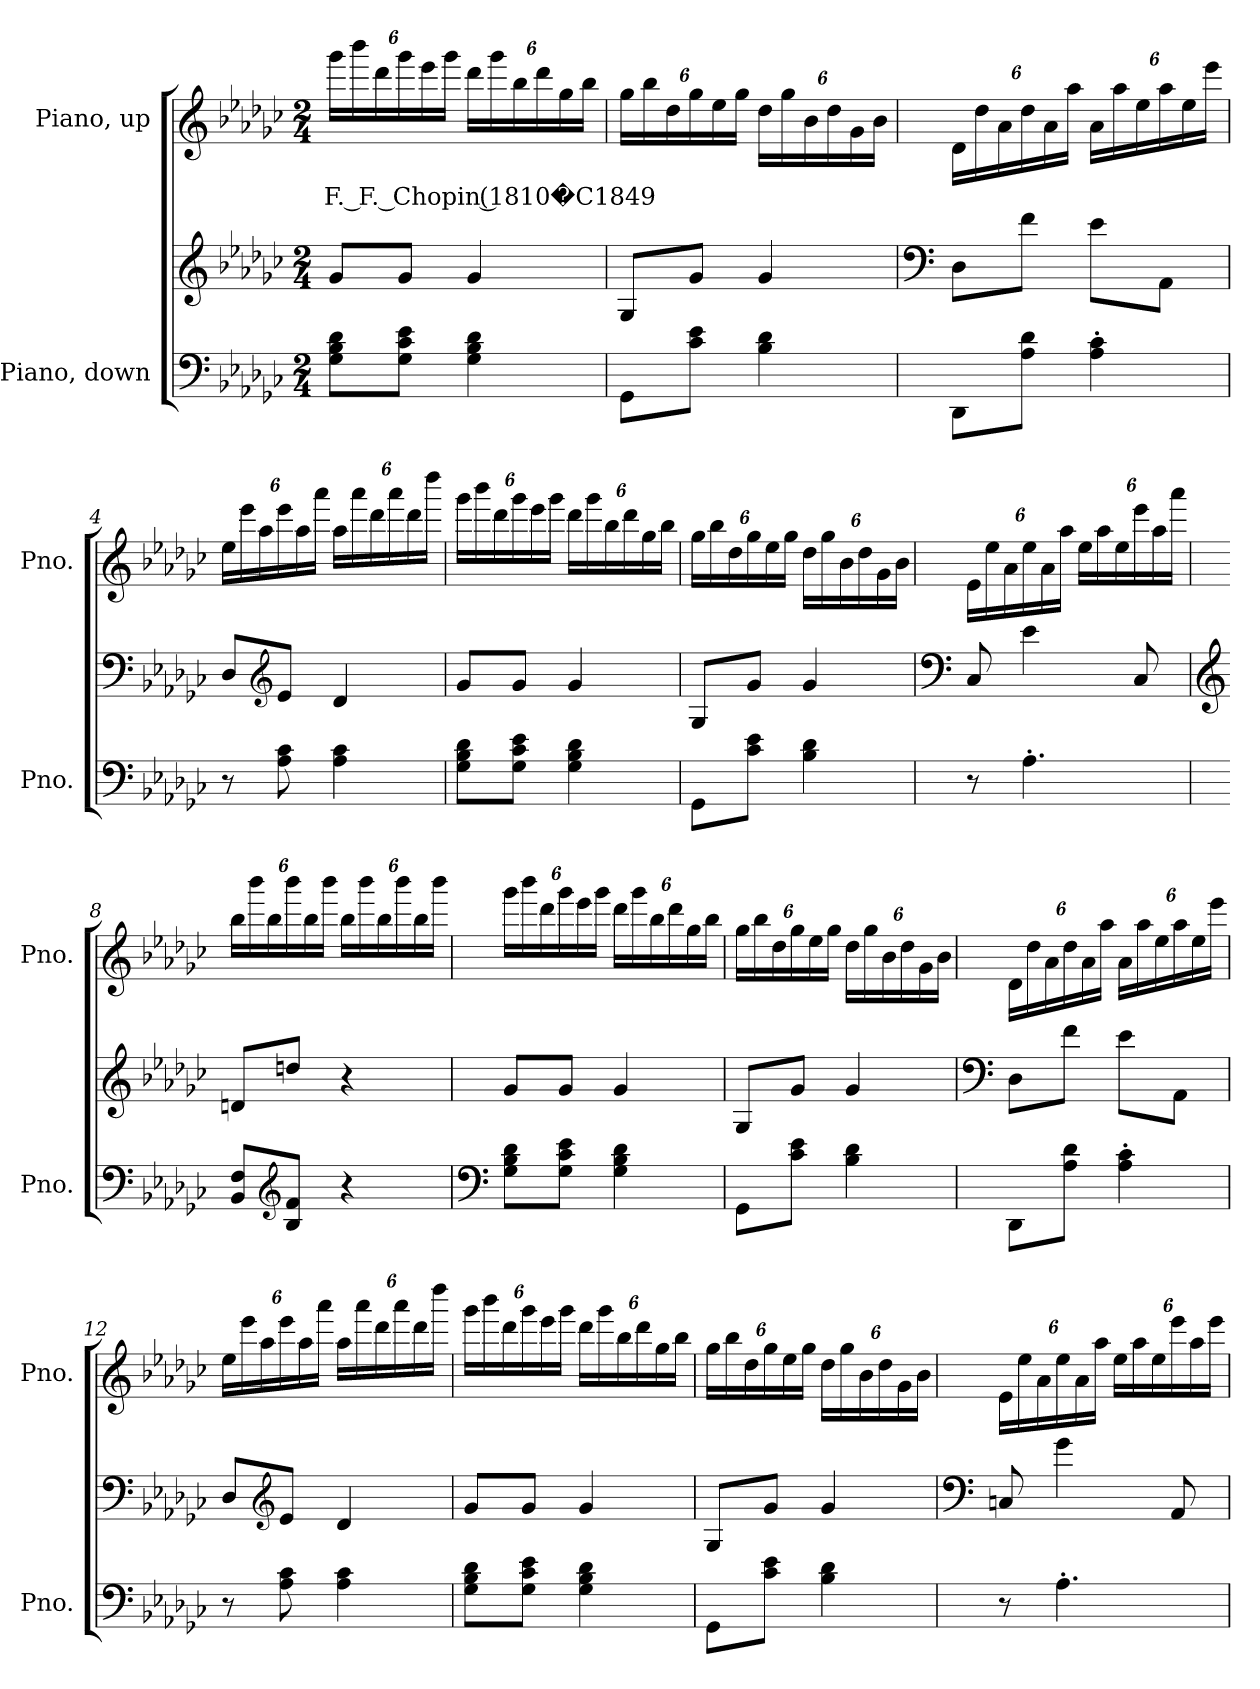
**kern	**kern	**kern	**text
*part2	*part2	*part1	*part1
*staff3	*staff2	*staff1	*staff1
*I"Piano, down	*	*I"Piano, up	*
*I'Pno.	*	*I'Pno.	*
*clefF4	*clefG2	*clefG2	*
*k[b-e-a-d-g-c-]	*k[b-e-a-d-g-c-]	*k[b-e-a-d-g-c-]	*
*M2/4	*M2/4	*M2/4	*
*MM116	*MM116	*MM116	*
*	*	*Xbrackettup	*
=1	=1	=1	=1
!	!	!	!LO:LY:b
8G-\ 8B-\ 8d-\L	8g-/L	24ggg-\LL	F. F. Chopin (1810�C1849
.	.	24bbb-\	.
.	.	24ddd-\	.
8G-\ 8c-\ 8e-\J	8g-/J	24ggg-\	.
.	.	24eee-\	.
.	.	24ggg-\JJ	.
4G-\ 4B-\ 4d-\	4g-/	24ddd-\LL	.
.	.	24ggg-\	.
.	.	24bb-\	.
.	.	24ddd-\	.
.	.	24gg-\	.
.	.	24bb-\JJ	.
!!LO:LB:g=z
=2	=2	=2	=2
8GG-\L	8G-/L	24gg-\LL	.
.	.	24bb-\	.
.	.	24dd-\	.
8c-\ 8e-\J	8g-/J	24gg-\	.
.	.	24ee-\	.
.	.	24gg-\JJ	.
4B-\ 4d-\	4g-/	24dd-\LL	.
.	.	24gg-\	.
.	.	24b-\	.
.	.	24dd-\	.
.	.	24g-\	.
.	.	24b-\JJ	.
=3	=3	=3	=3
*	*clefF4	*	*
8DD-\L	8D-\L	24d-\LL	.
.	.	24dd-\	.
.	.	24a-\	.
8A-\ 8d-\J	8f\J	24dd-\	.
.	.	24a-\	.
.	.	24aa-\JJ	.
4A-\' 4c-\'	8e-\L	24a-\LL	.
.	.	24aa-\	.
.	.	24ee-\	.
.	8AA-\J	24aa-\	.
.	.	24ee-\	.
.	.	24eee-\JJ	.
!!LO:LB:g=z
=4	=4	=4	=4
8r	8D-/L	24ee-\LL	.
.	.	24eee-\	.
.	.	24aa-\	.
*	*clefG2	*	*
8A-\ 8c-\	8e-/J	24eee-\	.
.	.	24aa-\	.
.	.	24aaa-\JJ	.
4A-\ 4c-\	4d-/	24aa-\LL	.
.	.	24aaa-\	.
.	.	24ddd-\	.
.	.	24aaa-\	.
.	.	24ddd-\	.
.	.	24dddd-\JJ	.
=5	=5	=5	=5
8G-\ 8B-\ 8d-\L	8g-/L	24ggg-\LL	.
.	.	24bbb-\	.
.	.	24ddd-\	.
8G-\ 8c-\ 8e-\J	8g-/J	24ggg-\	.
.	.	24eee-\	.
.	.	24ggg-\JJ	.
4G-\ 4B-\ 4d-\	4g-/	24ddd-\LL	.
.	.	24ggg-\	.
.	.	24bb-\	.
.	.	24ddd-\	.
.	.	24gg-\	.
.	.	24bb-\JJ	.
!!LO:LB:g=z
=6	=6	=6	=6
8GG-\L	8G-/L	24gg-\LL	.
.	.	24bb-\	.
.	.	24dd-\	.
8c-\ 8e-\J	8g-/J	24gg-\	.
.	.	24ee-\	.
.	.	24gg-\JJ	.
4B-\ 4d-\	4g-/	24dd-\LL	.
.	.	24gg-\	.
.	.	24b-\	.
.	.	24dd-\	.
.	.	24g-\	.
.	.	24b-\JJ	.
=7	=7	=7	=7
*	*clefF4	*	*
8r	8C-/	24e-\LL	.
.	.	24ee-\	.
.	.	24a-\	.
4.A-'\	4e-\	24ee-\	.
.	.	24a-\	.
.	.	24aa-\JJ	.
.	.	24ee-\LL	.
.	.	24aa-\	.
.	.	24ee-\	.
.	8C-/	24eee-\	.
.	.	24aa-\	.
.	.	24aaa-\JJ	.
!!LO:PB:g=z
=8	=8	=8	=8
*	*clefG2	*	*
8BB-/ 8F/L	8dn/L	24bb-\LL	.
.	.	24bbb-\	.
.	.	24bb-\	.
*clefG2	*	*	*
8B-/ 8f/J	8ddn/J	24bbb-\	.
.	.	24bb-\	.
.	.	24bbb-\JJ	.
4r	4r	24bb-\LL	.
.	.	24bbb-\	.
.	.	24bb-\	.
.	.	24bbb-\	.
.	.	24bb-\	.
.	.	24bbb-\JJ	.
=9	=9	=9	=9
*clefF4	*	*	*
8G-\ 8B-\ 8d-\L	8g-/L	24ggg-\LL	.
.	.	24bbb-\	.
.	.	24ddd-\	.
8G-\ 8c-\ 8e-\J	8g-/J	24ggg-\	.
.	.	24eee-\	.
.	.	24ggg-\JJ	.
4G-\ 4B-\ 4d-\	4g-/	24ddd-\LL	.
.	.	24ggg-\	.
.	.	24bb-\	.
.	.	24ddd-\	.
.	.	24gg-\	.
.	.	24bb-\JJ	.
!!LO:LB:g=z
=10	=10	=10	=10
8GG-\L	8G-/L	24gg-\LL	.
.	.	24bb-\	.
.	.	24dd-\	.
8c-\ 8e-\J	8g-/J	24gg-\	.
.	.	24ee-\	.
.	.	24gg-\JJ	.
4B-\ 4d-\	4g-/	24dd-\LL	.
.	.	24gg-\	.
.	.	24b-\	.
.	.	24dd-\	.
.	.	24g-\	.
.	.	24b-\JJ	.
=11	=11	=11	=11
*	*clefF4	*	*
8DD-\L	8D-\L	24d-\LL	.
.	.	24dd-\	.
.	.	24a-\	.
8A-\ 8d-\J	8f\J	24dd-\	.
.	.	24a-\	.
.	.	24aa-\JJ	.
4A-\' 4c-\'	8e-\L	24a-\LL	.
.	.	24aa-\	.
.	.	24ee-\	.
.	8AA-\J	24aa-\	.
.	.	24ee-\	.
.	.	24eee-\JJ	.
!!LO:LB:g=z
=12	=12	=12	=12
8r	8D-/L	24ee-\LL	.
.	.	24eee-\	.
.	.	24aa-\	.
*	*clefG2	*	*
8A-\ 8c-\	8e-/J	24eee-\	.
.	.	24aa-\	.
.	.	24aaa-\JJ	.
4A-\ 4c-\	4d-/	24aa-\LL	.
.	.	24aaa-\	.
.	.	24ddd-\	.
.	.	24aaa-\	.
.	.	24ddd-\	.
.	.	24dddd-\JJ	.
=13	=13	=13	=13
8G-\ 8B-\ 8d-\L	8g-/L	24ggg-\LL	.
.	.	24bbb-\	.
.	.	24ddd-\	.
8G-\ 8c-\ 8e-\J	8g-/J	24ggg-\	.
.	.	24eee-\	.
.	.	24ggg-\JJ	.
4G-\ 4B-\ 4d-\	4g-/	24ddd-\LL	.
.	.	24ggg-\	.
.	.	24bb-\	.
.	.	24ddd-\	.
.	.	24gg-\	.
.	.	24bb-\JJ	.
!!LO:LB:g=z
=14	=14	=14	=14
8GG-\L	8G-/L	24gg-\LL	.
.	.	24bb-\	.
.	.	24dd-\	.
8c-\ 8e-\J	8g-/J	24gg-\	.
.	.	24ee-\	.
.	.	24gg-\JJ	.
4B-\ 4d-\	4g-/	24dd-\LL	.
.	.	24gg-\	.
.	.	24b-\	.
.	.	24dd-\	.
.	.	24g-\	.
.	.	24b-\JJ	.
=15	=15	=15	=15
*	*clefF4	*	*
8r	8Cn/	24e-\LL	.
.	.	24ee-\	.
.	.	24a-\	.
4.A-'\	4g-\	24ee-\	.
.	.	24a-\	.
.	.	24aa-\JJ	.
.	.	24ee-\LL	.
.	.	24aa-\	.
.	.	24ee-\	.
.	8AA-/	24eee-\	.
.	.	24aa-\	.
.	.	24eee-\JJ	.
=	=	=	=
*-	*-	*-	*-
